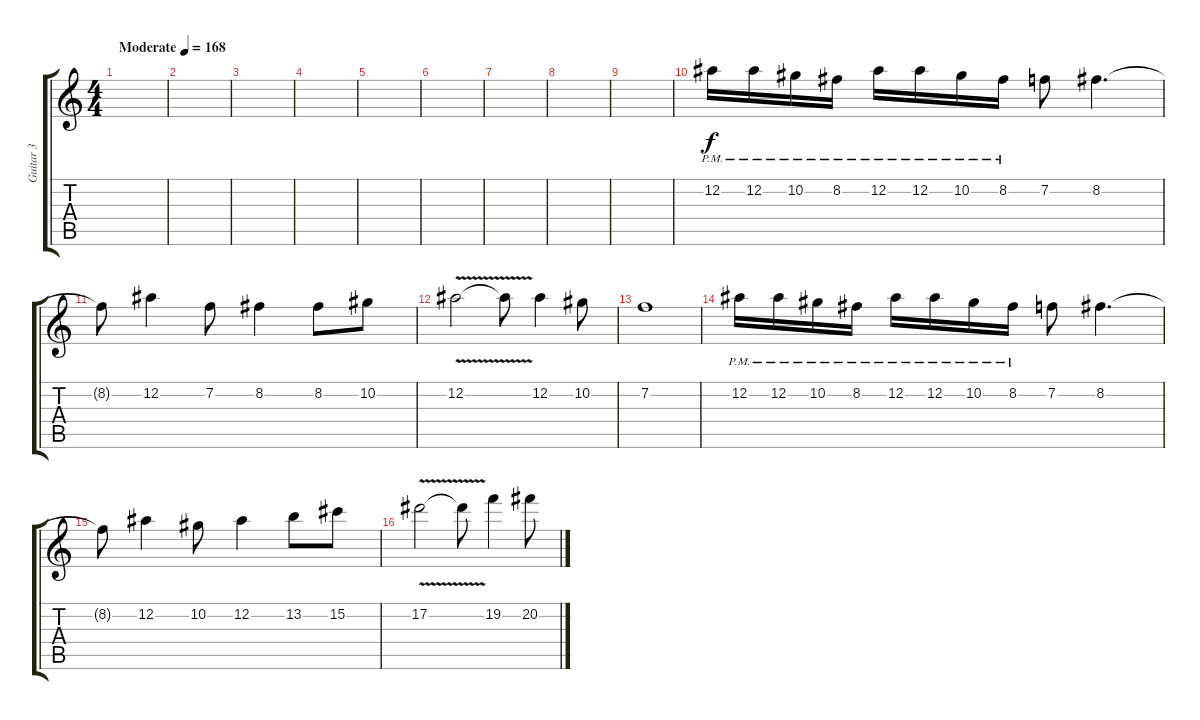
\track ("Guitar 3" "Guitar 3") {instrument distortionguitar}
\staff {score tabs}
\tuning (Eb4 Bb3 Gb3 Db3 Ab2 Eb2) {hide}
\ts (4 4)
\tempo (168 "Moderate")
\clef g2
\ks c
|
|
|
|
|
|
|
|
|
12.2{pm}.16 12.2{pm}.16 10.2{pm}.16 8.2{pm}.16 12.2{pm}.16 12.2{pm}.16 10.2{pm}.16 8.2{pm}.16 7.2.8 8.2.4{d} |
8.2{t}.8 12.2.4 7.2.8 8.2.4 8.2.8 10.2.8 |
12.2{v}.2 12.2{t}.8 12.2.4 10.2.8 |
7.2.1 |
12.2{pm}.16 12.2{pm}.16 10.2{pm}.16 8.2{pm}.16 12.2{pm}.16 12.2{pm}.16 10.2{pm}.16 8.2{pm}.16 7.2.8 8.2.4{d} |
8.2{t}.8 12.2.4 10.2.8 12.2.4 13.2.8 15.2.8 |
17.2{v}.2 17.2{t}.8 19.2.4 20.2.8
